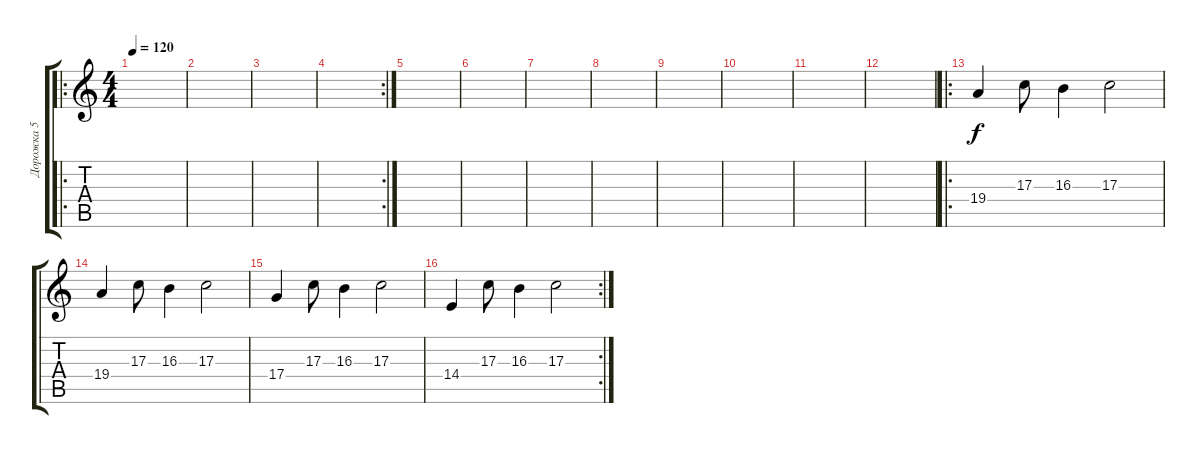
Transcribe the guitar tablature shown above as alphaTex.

\track ("Дорожка 5" "Дорожка 5") {instrument acousticgrandpiano}
\staff {score tabs}
\tuning (E4 B3 G3 D3 A2 E2) {hide}
\ro
\ts (4 4)
\tempo 120
\clef g2
\ks c
|
|
|
\rc 2
|
|
|
|
|
|
|
|
|
\ro
19.4.4 17.3.8 16.3.4 17.3.2 |
19.4.4 17.3.8 16.3.4 17.3.2 |
17.4.4 17.3.8 16.3.4 17.3.2 |
\rc 2
14.4.4 17.3.8 16.3.4 17.3.2
